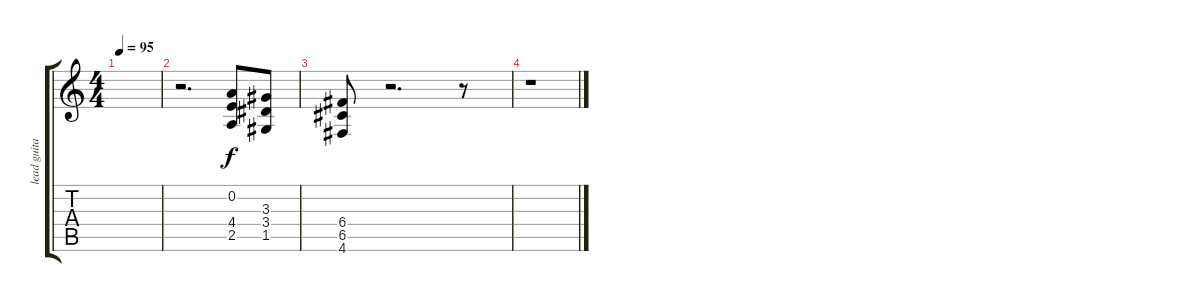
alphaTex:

\track ("lead guitar" "lead guita") {instrument distortionguitar}
\staff {score tabs}
\tuning (D4 A3 F3 C3 G2 D2) {hide}
\ts (4 4)
\tempo 95
\clef g2
\ks c
|
r.2{d} (0.2 4.4 2.5).8 (3.3 3.4 1.5).8 |
(6.4 6.5 4.6).8 r.2{d} r.8 |
r.1
